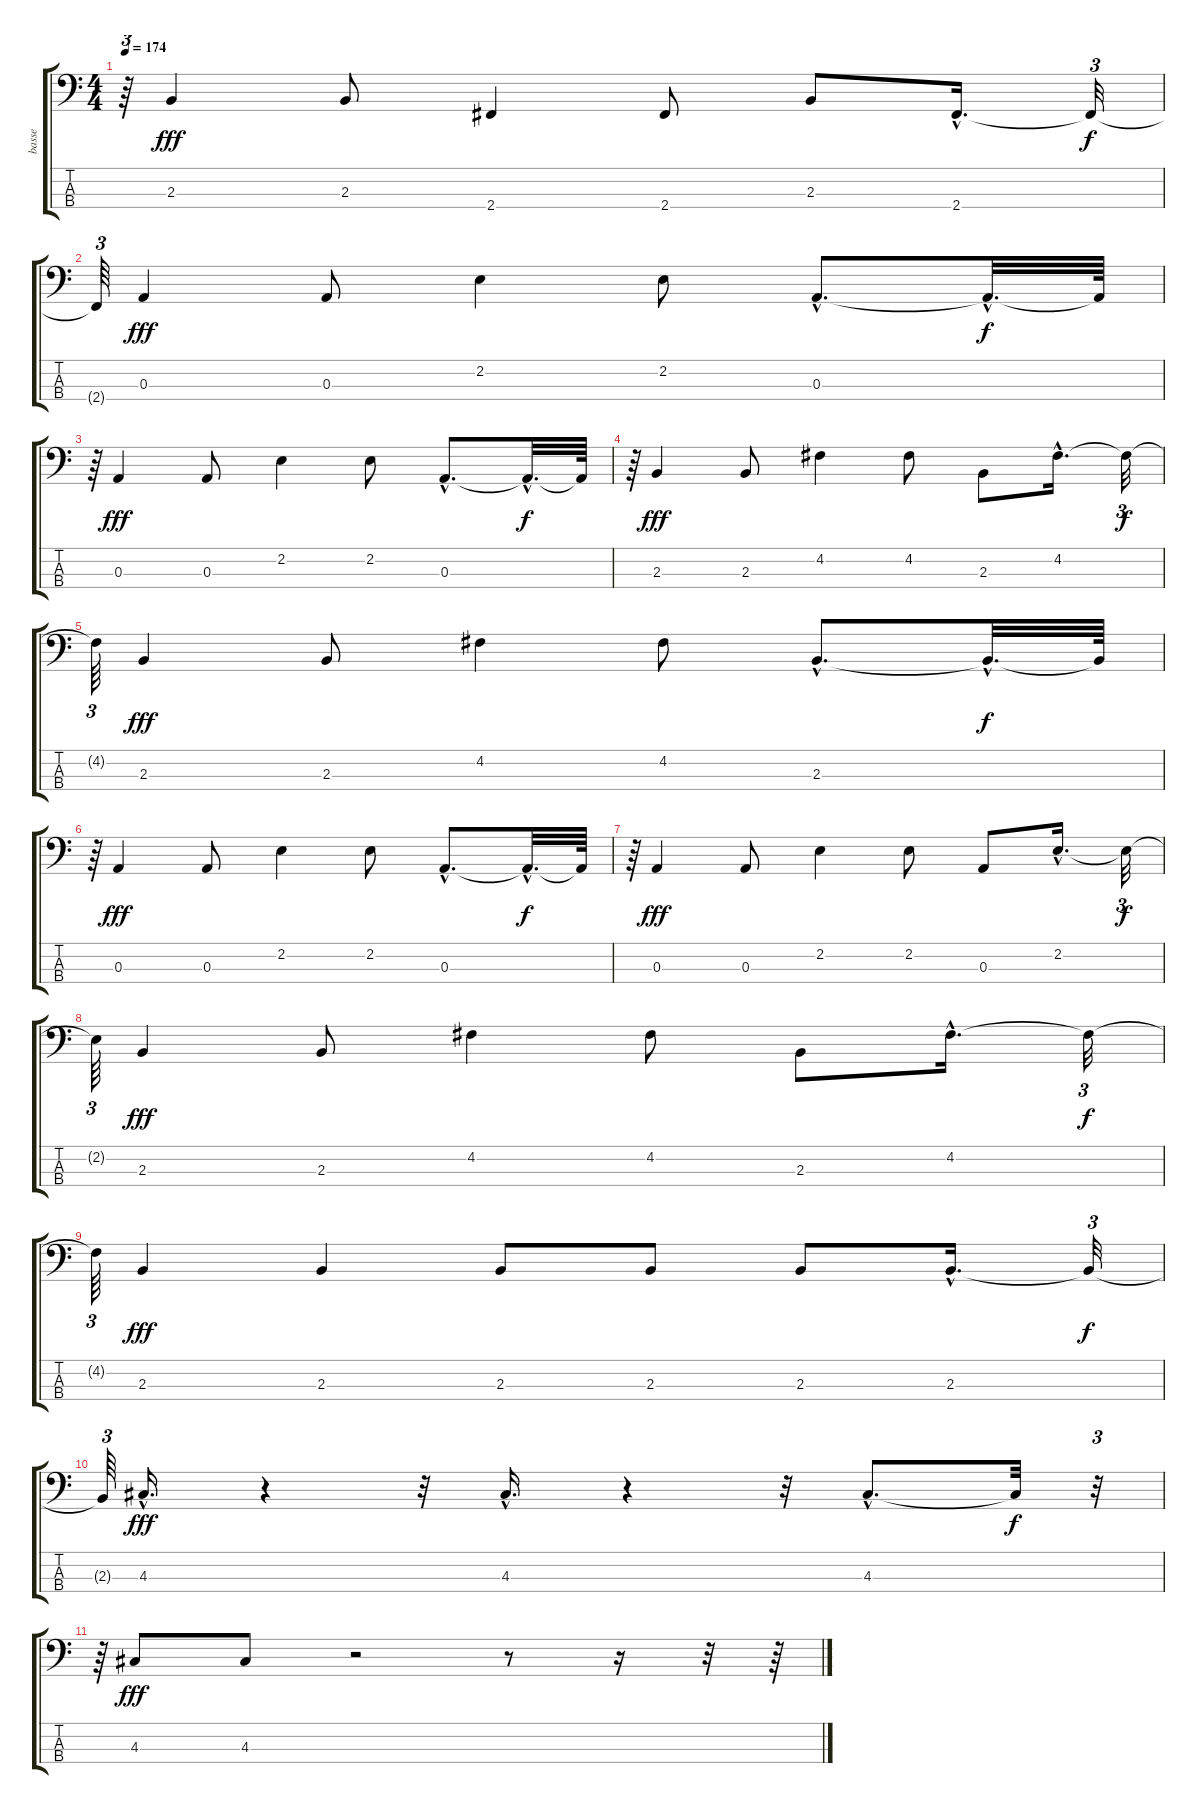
\track ("basse" "basse") {instrument electricbassfinger}
\staff {score tabs}
\tuning (G2 D2 A1 E1) {hide}
\ts (4 4)
\tempo 174
\clef f4
\ks c
r.64{tu (3 2) dy f} 2.3.4{dy fff} 2.3.8 2.4.4 2.4.8 2.3.8 2.4{hac}.16{d} 2.4{t}.32{tu (3 2) dy f} |
2.4{t}.64{tu (3 2)} 0.3.4{dy fff} 0.3.8 2.2.4 2.2.8 0.3{hac}.8{d} 0.3{hac t}.32{d dy f} 0.3{t}.64 |
r.64{tu (3 2)} 0.3.4{dy fff} 0.3.8 2.2.4 2.2.8 0.3{hac}.8{d} 0.3{hac t}.32{d dy f} 0.3{t}.64 |
r.64{tu (3 2)} 2.3.4{dy fff} 2.3.8 4.2.4 4.2.8 2.3.8 4.2{hac}.16{d} 4.2{t}.32{tu (3 2) dy f} |
4.2{t}.64{tu (3 2)} 2.3.4{dy fff} 2.3.8 4.2.4 4.2.8 2.3{hac}.8{d} 2.3{hac t}.32{d dy f} 2.3{t}.64 |
r.64{tu (3 2)} 0.3.4{dy fff} 0.3.8 2.2.4 2.2.8 0.3{hac}.8{d} 0.3{hac t}.32{d dy f} 0.3{t}.64 |
r.64{tu (3 2)} 0.3.4{dy fff} 0.3.8 2.2.4 2.2.8 0.3.8 2.2{hac}.16{d} 2.2{t}.32{tu (3 2) dy f} |
2.2{t}.64{tu (3 2)} 2.3.4{dy fff} 2.3.8 4.2.4 4.2.8 2.3.8 4.2{hac}.16{d} 4.2{t}.32{tu (3 2) dy f} |
4.2{t}.64{tu (3 2)} 2.3.4{dy fff} 2.3.4 2.3.8 2.3.8 2.3.8 2.3{hac}.16{d} 2.3{t}.32{tu (3 2) dy f} |
2.3{t}.64{tu (3 2)} 4.3{hac}.16{d dy fff} r.4 r.32 4.3{hac}.16{d} r.4 r.32 4.3{hac}.8{d} 4.3{t}.32{dy f} r.32{tu (3 2)} |
r.64{tu (3 2)} 4.3.8{dy fff} 4.3.8 r.2 r.8 r.16 r.32 r.64
